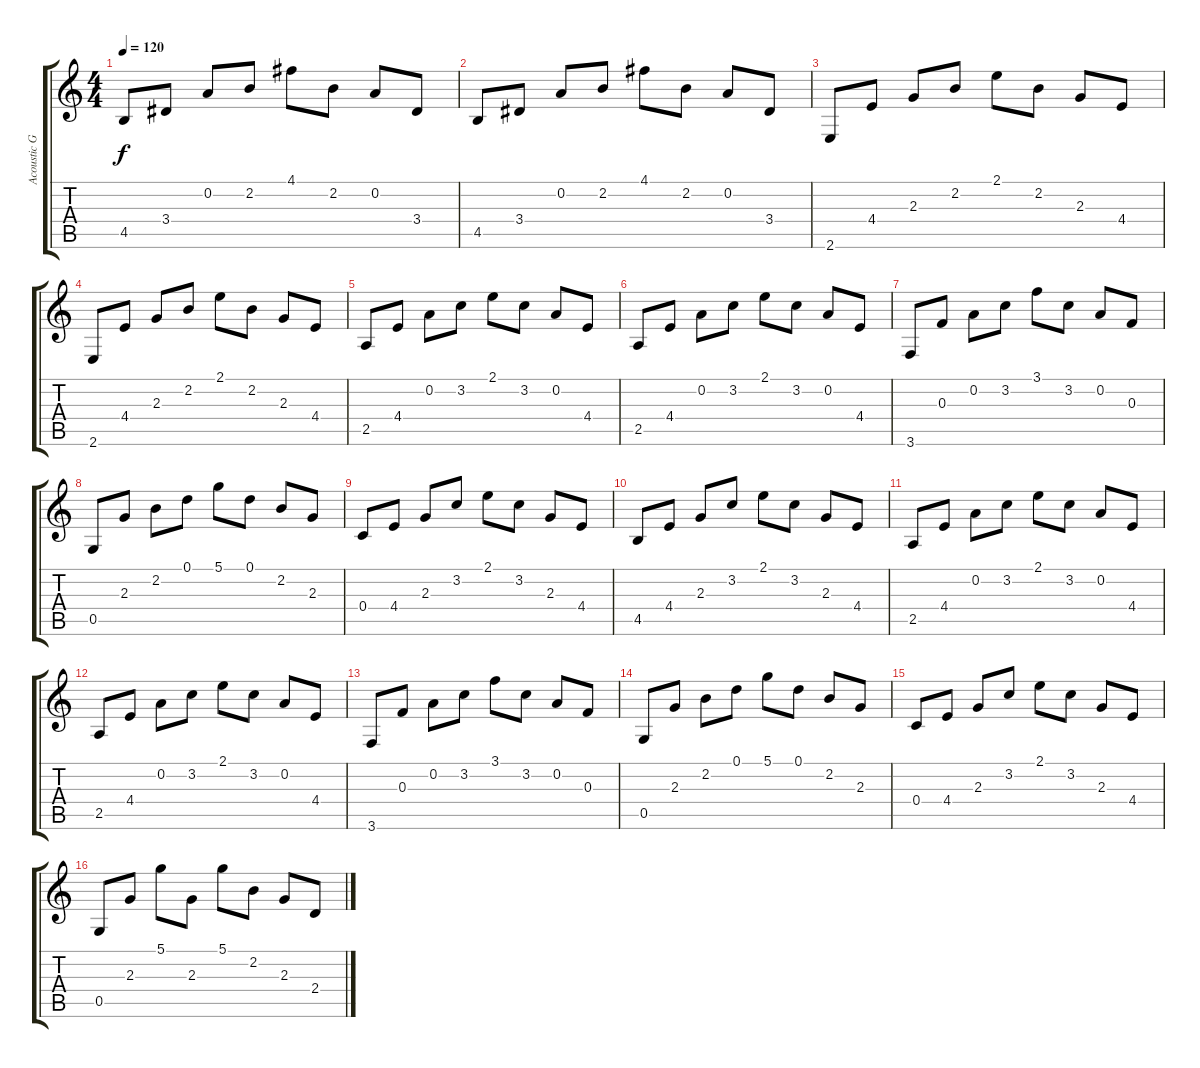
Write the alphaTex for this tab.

\track ("Acoustic Guitar 1" "Acoustic G") {instrument acousticguitarsteel}
\staff {score tabs}
\tuning (D4 A3 F3 C3 G2 D2) {hide}
\ts (4 4)
\tempo 120
\clef g2
\ks c
4.5.8{dy f} 3.4.8 0.2.8 2.2.8 4.1.8 2.2.8 0.2.8 3.4.8 |
4.5.8 3.4.8 0.2.8 2.2.8 4.1.8 2.2.8 0.2.8 3.4.8 |
2.6.8 4.4.8 2.3.8 2.2.8 2.1.8 2.2.8 2.3.8 4.4.8 |
2.6.8 4.4.8 2.3.8 2.2.8 2.1.8 2.2.8 2.3.8 4.4.8 |
2.5.8 4.4.8 0.2.8 3.2.8 2.1.8 3.2.8 0.2.8 4.4.8 |
2.5.8 4.4.8 0.2.8 3.2.8 2.1.8 3.2.8 0.2.8 4.4.8 |
3.6.8 0.3.8 0.2.8 3.2.8 3.1.8 3.2.8 0.2.8 0.3.8 |
0.5.8 2.3.8 2.2.8 0.1.8 5.1.8 0.1.8 2.2.8 2.3.8 |
0.4.8 4.4.8 2.3.8 3.2.8 2.1.8 3.2.8 2.3.8 4.4.8 |
4.5.8 4.4.8 2.3.8 3.2.8 2.1.8 3.2.8 2.3.8 4.4.8 |
2.5.8 4.4.8 0.2.8 3.2.8 2.1.8 3.2.8 0.2.8 4.4.8 |
2.5.8 4.4.8 0.2.8 3.2.8 2.1.8 3.2.8 0.2.8 4.4.8 |
3.6.8 0.3.8 0.2.8 3.2.8 3.1.8 3.2.8 0.2.8 0.3.8 |
0.5.8 2.3.8 2.2.8 0.1.8 5.1.8 0.1.8 2.2.8 2.3.8 |
0.4.8 4.4.8 2.3.8 3.2.8 2.1.8 3.2.8 2.3.8 4.4.8 |
0.5.8 2.3.8 5.1.8 2.3.8 5.1.8 2.2.8 2.3.8 2.4.8
